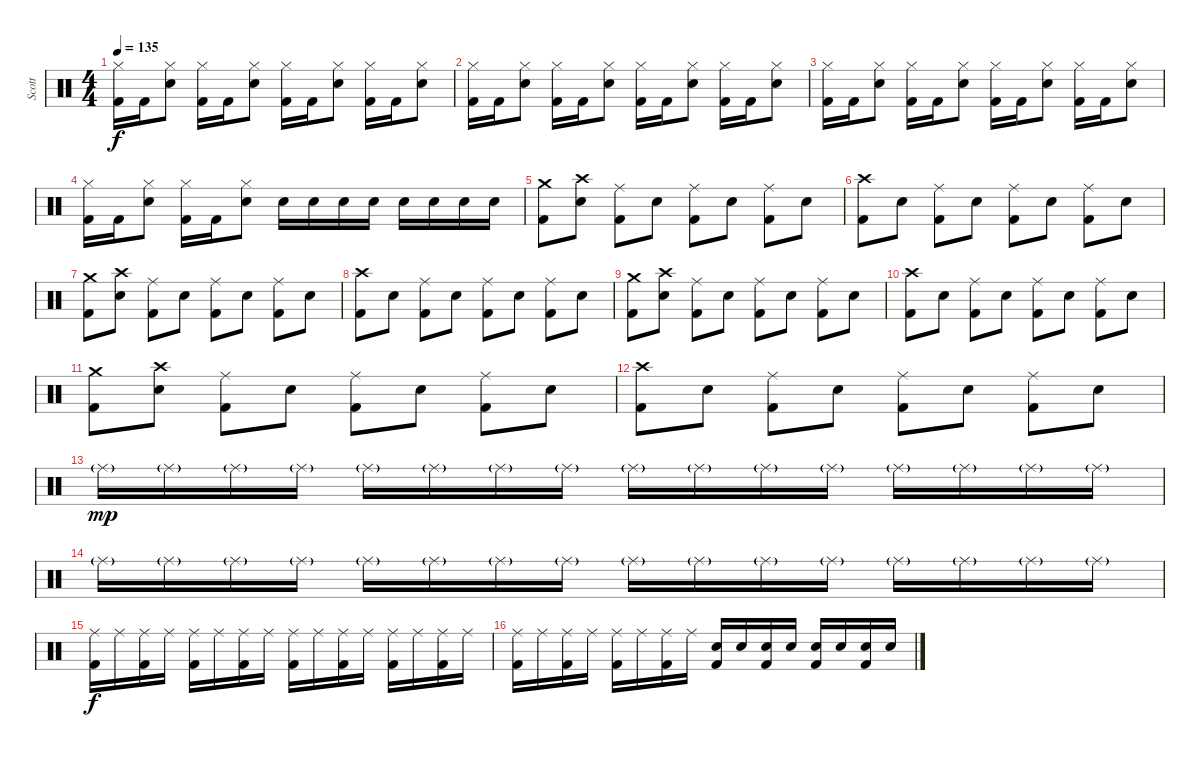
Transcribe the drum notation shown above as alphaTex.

\track ("Scott" "Scott") {instrument percussion}
\staff {score}
\articulation defaults
\ts (4 4)
\tempo 135
\clef neutral
\ks c
("Kick (hit) 2" "Hi-Hat (closed)").16{dy f} "Kick (hit) 2".16 ("Snare (hit) 2" "Hi-Hat (closed)").8 ("Kick (hit) 2" "Hi-Hat (closed)").16 "Kick (hit) 2".16 ("Snare (hit) 2" "Hi-Hat (closed)").8 ("Kick (hit) 2" "Hi-Hat (closed)").16 "Kick (hit) 2".16 ("Snare (hit) 2" "Hi-Hat (closed)").8 ("Kick (hit) 2" "Hi-Hat (closed)").16 "Kick (hit) 2".16 ("Snare (hit) 2" "Hi-Hat (closed)").8 |
("Kick (hit) 2" "Hi-Hat (closed)").16 "Kick (hit) 2".16 ("Snare (hit) 2" "Hi-Hat (closed)").8 ("Kick (hit) 2" "Hi-Hat (closed)").16 "Kick (hit) 2".16 ("Snare (hit) 2" "Hi-Hat (closed)").8 ("Kick (hit) 2" "Hi-Hat (closed)").16 "Kick (hit) 2".16 ("Snare (hit) 2" "Hi-Hat (closed)").8 ("Kick (hit) 2" "Hi-Hat (closed)").16 "Kick (hit) 2".16 ("Snare (hit) 2" "Hi-Hat (closed)").8 |
("Kick (hit) 2" "Hi-Hat (closed)").16 "Kick (hit) 2".16 ("Snare (hit) 2" "Hi-Hat (closed)").8 ("Kick (hit) 2" "Hi-Hat (closed)").16 "Kick (hit) 2".16 ("Snare (hit) 2" "Hi-Hat (closed)").8 ("Kick (hit) 2" "Hi-Hat (closed)").16 "Kick (hit) 2".16 ("Snare (hit) 2" "Hi-Hat (closed)").8 ("Kick (hit) 2" "Hi-Hat (closed)").16 "Kick (hit) 2".16 ("Snare (hit) 2" "Hi-Hat (closed)").8 |
("Kick (hit) 2" "Hi-Hat (closed)").16 "Kick (hit) 2".16 ("Snare (hit) 2" "Hi-Hat (closed)").8 ("Kick (hit) 2" "Hi-Hat (closed)").16 "Kick (hit) 2".16 ("Snare (hit) 2" "Hi-Hat (closed)").8 "Snare (hit) 2".16 "Snare (hit) 2".16 "Snare (hit) 2".16 "Snare (hit) 2".16 "Snare (hit) 2".16 "Snare (hit) 2".16 "Snare (hit) 2".16 "Snare (hit) 2".16 |
("Kick (hit) 2" "Crash medium (hit)").8 ("Snare (hit) 2" "Crash high (hit)").8 ("Kick (hit) 2" "Ride (middle)").8 "Snare (hit) 2".8 ("Kick (hit) 2" "Ride (middle)").8 "Snare (hit) 2".8 ("Kick (hit) 2" "Ride (middle)").8 "Snare (hit) 2".8 |
("Kick (hit) 2" "Crash high (hit)").8 "Snare (hit) 2".8 ("Kick (hit) 2" "Ride (middle)").8 "Snare (hit) 2".8 ("Kick (hit) 2" "Ride (middle)").8 "Snare (hit) 2".8 ("Kick (hit) 2" "Ride (middle)").8 "Snare (hit) 2".8 |
("Kick (hit) 2" "Crash medium (hit)").8 ("Snare (hit) 2" "Crash high (hit)").8 ("Kick (hit) 2" "Ride (middle)").8 "Snare (hit) 2".8 ("Kick (hit) 2" "Ride (middle)").8 "Snare (hit) 2".8 ("Kick (hit) 2" "Ride (middle)").8 "Snare (hit) 2".8 |
("Kick (hit) 2" "Crash high (hit)").8 "Snare (hit) 2".8 ("Kick (hit) 2" "Ride (middle)").8 "Snare (hit) 2".8 ("Kick (hit) 2" "Ride (middle)").8 "Snare (hit) 2".8 ("Kick (hit) 2" "Ride (middle)").8 "Snare (hit) 2".8 |
("Kick (hit) 2" "Crash medium (hit)").8 ("Snare (hit) 2" "Crash high (hit)").8 ("Kick (hit) 2" "Ride (middle)").8 "Snare (hit) 2".8 ("Kick (hit) 2" "Ride (middle)").8 "Snare (hit) 2".8 ("Kick (hit) 2" "Ride (middle)").8 "Snare (hit) 2".8 |
("Kick (hit) 2" "Crash high (hit)").8 "Snare (hit) 2".8 ("Kick (hit) 2" "Ride (middle)").8 "Snare (hit) 2".8 ("Kick (hit) 2" "Ride (middle)").8 "Snare (hit) 2".8 ("Kick (hit) 2" "Ride (middle)").8 "Snare (hit) 2".8 |
("Kick (hit) 2" "Crash medium (hit)").8 ("Snare (hit) 2" "Crash high (hit)").8 ("Kick (hit) 2" "Ride (middle)").8 "Snare (hit) 2".8 ("Kick (hit) 2" "Ride (middle)").8 "Snare (hit) 2".8 ("Kick (hit) 2" "Ride (middle)").8 "Snare (hit) 2".8 |
("Kick (hit) 2" "Crash high (hit)").8 "Snare (hit) 2".8 ("Kick (hit) 2" "Ride (middle)").8 "Snare (hit) 2".8 ("Kick (hit) 2" "Ride (middle)").8 "Snare (hit) 2".8 ("Kick (hit) 2" "Ride (middle)").8 "Snare (hit) 2".8 |
"Ride (middle)"{g}.16{dy mp} "Ride (middle)"{g}.16 "Ride (middle)"{g}.16 "Ride (middle)"{g}.16 "Ride (middle)"{g}.16 "Ride (middle)"{g}.16 "Ride (middle)"{g}.16 "Ride (middle)"{g}.16 "Ride (middle)"{g}.16 "Ride (middle)"{g}.16 "Ride (middle)"{g}.16 "Ride (middle)"{g}.16 "Ride (middle)"{g}.16 "Ride (middle)"{g}.16 "Ride (middle)"{g}.16 "Ride (middle)"{g}.16 |
"Ride (middle)"{g}.16 "Ride (middle)"{g}.16 "Ride (middle)"{g}.16 "Ride (middle)"{g}.16 "Ride (middle)"{g}.16 "Ride (middle)"{g}.16 "Ride (middle)"{g}.16 "Ride (middle)"{g}.16 "Ride (middle)"{g}.16 "Ride (middle)"{g}.16 "Ride (middle)"{g}.16 "Ride (middle)"{g}.16 "Ride (middle)"{g}.16 "Ride (middle)"{g}.16 "Ride (middle)"{g}.16 "Ride (middle)"{g}.16 |
("Kick (hit) 2" "Ride (middle)").16{dy f} "Ride (middle)".16 ("Kick (hit) 2" "Ride (middle)").16 "Ride (middle)".16 ("Kick (hit) 2" "Ride (middle)").16 "Ride (middle)".16 ("Kick (hit) 2" "Ride (middle)").16 "Ride (middle)".16 ("Kick (hit) 2" "Ride (middle)").16 "Ride (middle)".16 ("Kick (hit) 2" "Ride (middle)").16 "Ride (middle)".16 ("Kick (hit) 2" "Ride (middle)").16 "Ride (middle)".16 ("Kick (hit) 2" "Ride (middle)").16 "Ride (middle)".16 |
("Kick (hit) 2" "Ride (middle)").16 "Ride (middle)".16 ("Kick (hit) 2" "Ride (middle)").16 "Ride (middle)".16 ("Kick (hit) 2" "Ride (middle)").16 "Ride (middle)".16 ("Kick (hit) 2" "Ride (middle)").16 "Ride (middle)".16 ("Kick (hit) 2" "Snare (hit) 2").16 "Snare (hit) 2".16 ("Kick (hit) 2" "Snare (hit) 2").16 "Snare (hit) 2".16 ("Kick (hit) 2" "Snare (hit) 2").16 "Snare (hit) 2".16 ("Kick (hit) 2" "Snare (hit) 2").16 "Snare (hit) 2".16
